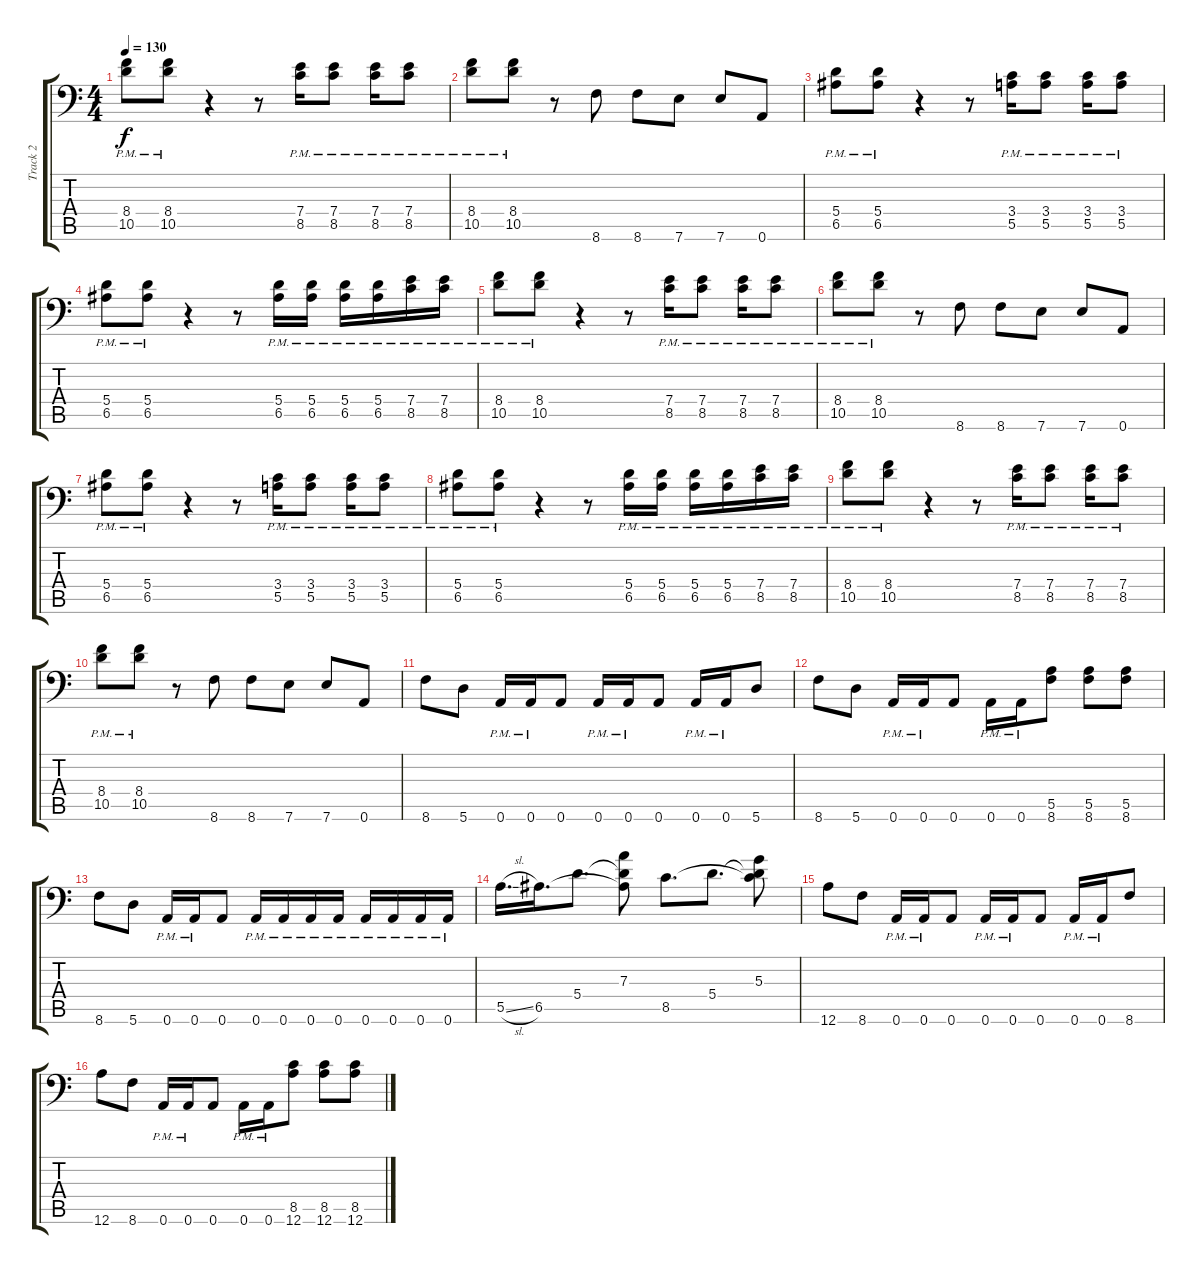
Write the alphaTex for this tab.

\track ("Track 2" "Track 2") {instrument overdrivenguitar}
\staff {score tabs}
\tuning (B3 Gb3 D3 A2 E2 A1) {hide}
\ts (4 4)
\tempo 130
\clef f4
\ks c
(8.4{pm} 10.5{pm}).8{dy f} (8.4{pm} 10.5{pm}).8 r.4 r.8 (7.4{pm} 8.5{pm}).16 (7.4{pm} 8.5{pm}).8 (7.4{pm} 8.5{pm}).16 (7.4{pm} 8.5{pm}).8 |
(8.4{pm} 10.5{pm}).8 (8.4{pm} 10.5{pm}).8 r.8 8.6.8 8.6.8 7.6.8 7.6.8 0.6.8 |
(5.4{pm} 6.5{pm}).8 (5.4{pm} 6.5{pm}).8 r.4 r.8 (3.4{pm} 5.5{pm}).16 (3.4{pm} 5.5{pm}).8 (3.4{pm} 5.5{pm}).16 (3.4{pm} 5.5{pm}).8 |
(5.4{pm} 6.5{pm}).8 (5.4{pm} 6.5{pm}).8 r.4 r.8 (5.4{pm} 6.5{pm}).16 (5.4{pm} 6.5{pm}).16 (5.4{pm} 6.5{pm}).16 (5.4{pm} 6.5{pm}).16 (7.4{pm} 8.5{pm}).16 (7.4{pm} 8.5{pm}).16 |
(8.4{pm} 10.5{pm}).8 (8.4{pm} 10.5{pm}).8 r.4 r.8 (7.4{pm} 8.5{pm}).16 (7.4{pm} 8.5{pm}).8 (7.4{pm} 8.5{pm}).16 (7.4{pm} 8.5{pm}).8 |
(8.4{pm} 10.5{pm}).8 (8.4{pm} 10.5{pm}).8 r.8 8.6.8 8.6.8 7.6.8 7.6.8 0.6.8 |
(5.4{pm} 6.5{pm}).8 (5.4{pm} 6.5{pm}).8 r.4 r.8 (3.4{pm} 5.5{pm}).16 (3.4{pm} 5.5{pm}).8 (3.4{pm} 5.5{pm}).16 (3.4{pm} 5.5{pm}).8 |
(5.4{pm} 6.5{pm}).8 (5.4{pm} 6.5{pm}).8 r.4 r.8 (5.4{pm} 6.5{pm}).16 (5.4{pm} 6.5{pm}).16 (5.4{pm} 6.5{pm}).16 (5.4{pm} 6.5{pm}).16 (7.4{pm} 8.5{pm}).16 (7.4{pm} 8.5{pm}).16 |
(8.4{pm} 10.5{pm}).8 (8.4{pm} 10.5{pm}).8 r.4 r.8 (7.4{pm} 8.5{pm}).16 (7.4{pm} 8.5{pm}).8 (7.4{pm} 8.5{pm}).16 (7.4{pm} 8.5{pm}).8 |
(8.4{pm} 10.5{pm}).8 (8.4{pm} 10.5{pm}).8 r.8 8.6.8 8.6.8 7.6.8 7.6.8 0.6.8 |
8.6.8 5.6.8 0.6{pm}.16 0.6{pm}.16 0.6.8 0.6{pm}.16 0.6{pm}.16 0.6.8 0.6{pm}.16 0.6{pm}.16 5.6.8 |
8.6.8 5.6.8 0.6{pm}.16 0.6{pm}.16 0.6.8 0.6{pm}.16 0.6{pm}.16 (5.5 8.6).8 (5.5 8.6).8 (5.5 8.6).8 |
8.6.8 5.6.8 0.6{pm}.16 0.6{pm}.16 0.6.8 0.6{pm}.16 0.6{pm}.16 0.6{pm}.16 0.6{pm}.16 0.6{pm}.16 0.6{pm}.16 0.6{pm}.16 0.6{pm}.16 |
5.5{sl}.16{d} 6.5.16{d} 5.4.8{d} (7.3 5.4{t} 6.5{t}).8 8.5.8{d} 5.4.8{d} (5.3 5.4{t} 8.5{t}).8 |
12.6.8 8.6.8 0.6{pm}.16 0.6{pm}.16 0.6.8 0.6{pm}.16 0.6{pm}.16 0.6.8 0.6{pm}.16 0.6{pm}.16 8.6.8 |
12.6.8 8.6.8 0.6{pm}.16 0.6{pm}.16 0.6.8 0.6{pm}.16 0.6{pm}.16 (8.5 12.6).8 (8.5 12.6).8 (8.5 12.6).8
